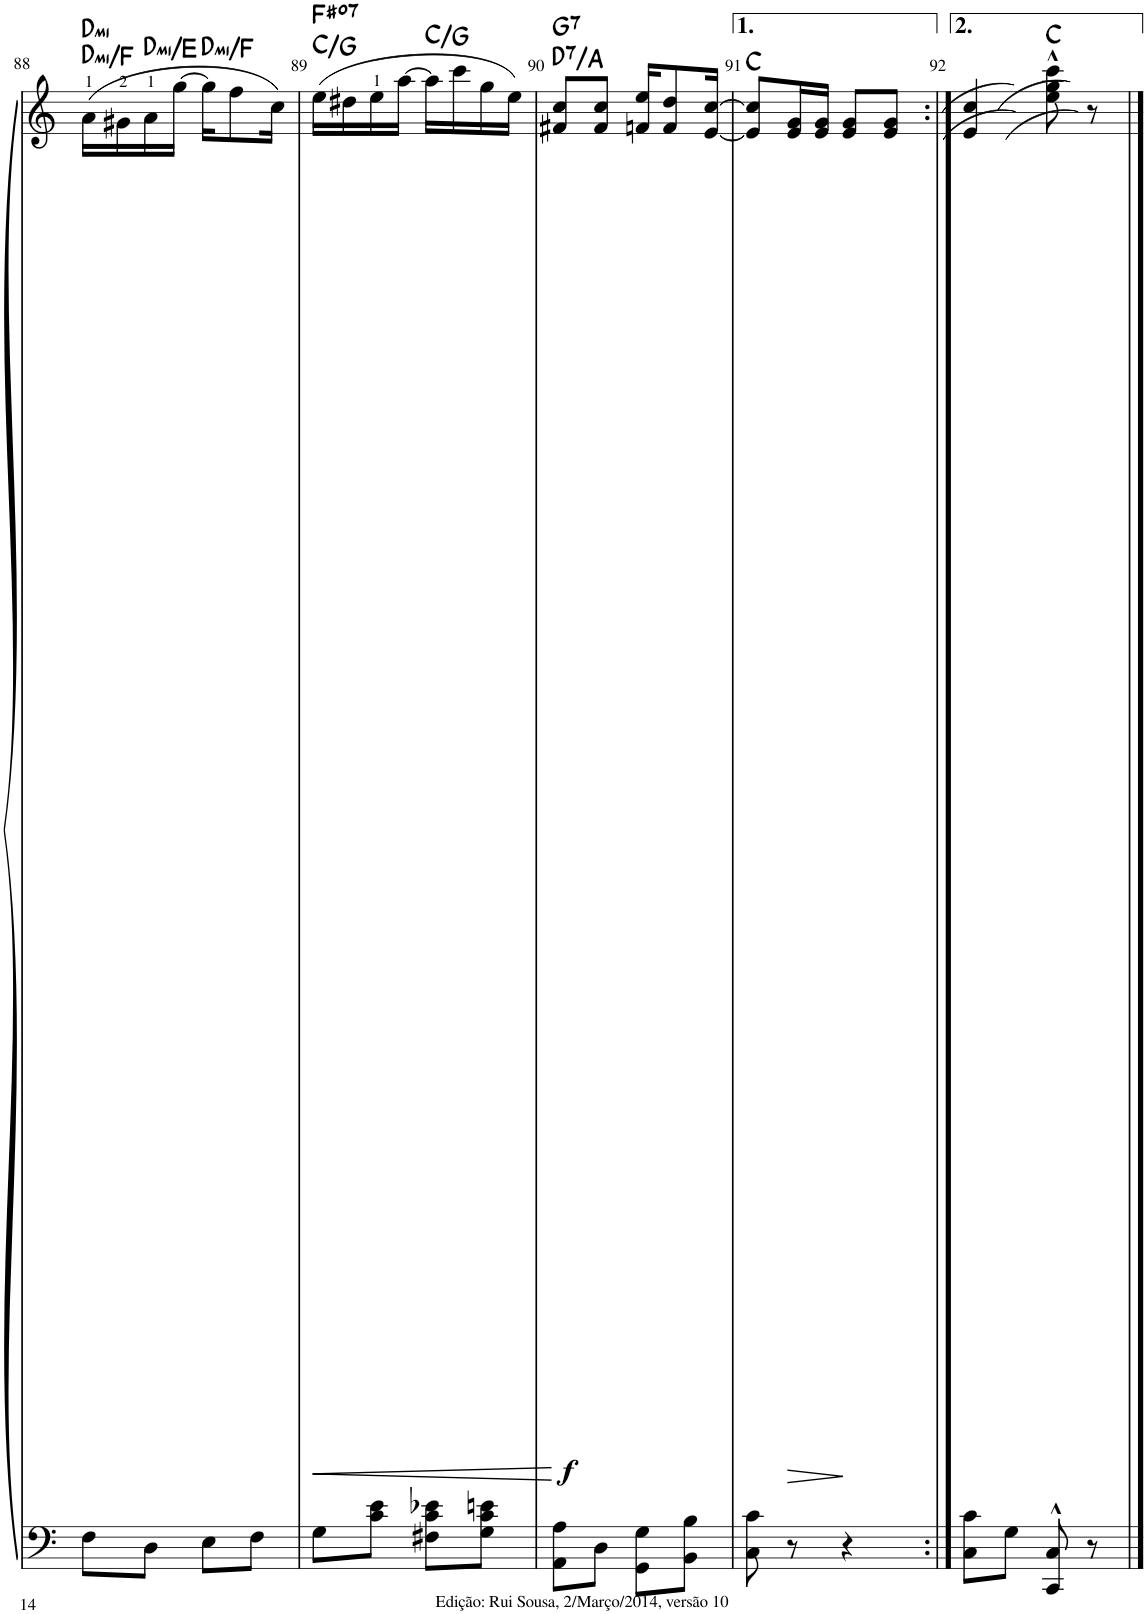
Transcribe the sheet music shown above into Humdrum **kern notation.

**kern	**kern	**dynam	**harte
*part2	*part1	*part1	*part1
*staff2	*staff1	*staff1	*
*I"Piano	*I"Piano	*	*
*I'Pno	*I'Pno	*	*
!!LO:PB:g=z
*clefF4	*clefG2	*	*
*k[]	*k[]	*	*
*M2/4	*M2/4	*	*
=88	=88	=88	=88
!	!	!	!LO:H:n=1:kt=mi
!	!	!	!LO:H:n=2:kt=mi
8F\L	(16a\LL	.	D:min/b3 D:min
.	16g#X\	.	.
!	!	!	!LO:H:kt=mi
8D\J	16a\	.	D:min/2
.	[16gg\JJ	.	.
!	!	!	!LO:H:kt=mi
8E\L	16gg\KL]	.	D:min/b3
.	8ff\	.	.
8F\J	.	.	.
.	16cc\Jk)	.	.
=89	=89	=89	=89
!	!	!LO:HP:b	!LO:H:n=2:kt=7
8G\L	(16ee\LL	<	C:maj/5 F#:dim7
.	16dd#X\	.	.
8c\ 8e\J	16ee\	.	.
.	[16aa\JJ	.	.
8F#X\ 8c\ 8e-X\L	16aa\LL]	.	C:maj/5
.	16ccc\	.	.
8G\ 8c\ 8en\J	16gg\	.	.
.	16ee\JJ)	.	.
.	.	[	.
=90	=90	=90	=90
!	!	!LO:DY:b	!LO:H:n=1:kt=7
!	!	!	!LO:H:n=2:kt=7
8AA\ 8A\L	8f#X/ 8cc/L	f	D:7/5 G:7
8D\J	8f#/ 8cc/J	.	.
8GG\ 8G\L	16fn/ 16ee/KL	.	.
.	8f/ 8dd/	.	.
8BB\ 8B\J	.	.	.
.	[16e/ [16cc/Jk	.	.
=91	=91	=91	=91
8C\ 8c\	8e/] 8cc/]L	.	C:maj
!	!	!LO:HP:b	!
8r	16e/ 16g/L	>	.
.	16e/ 16g/JJ	.	.
4r	8e/ 8g/L	.	.
.	8e/ 8g/J	.	.
.	.	]	.
=92:|!	=92:|!	=92:|!	=92:|!
8C\ 8c\L	((((4e/ 4cc/	.	.
8G\J	.	.	.
8CC/^^ 8C/^^	8ee\^^ 8gg\^^ 8ccc\^^))))	.	C:maj
8r	8r	.	.
==	==	==	==
*-	*-	*-	*-
